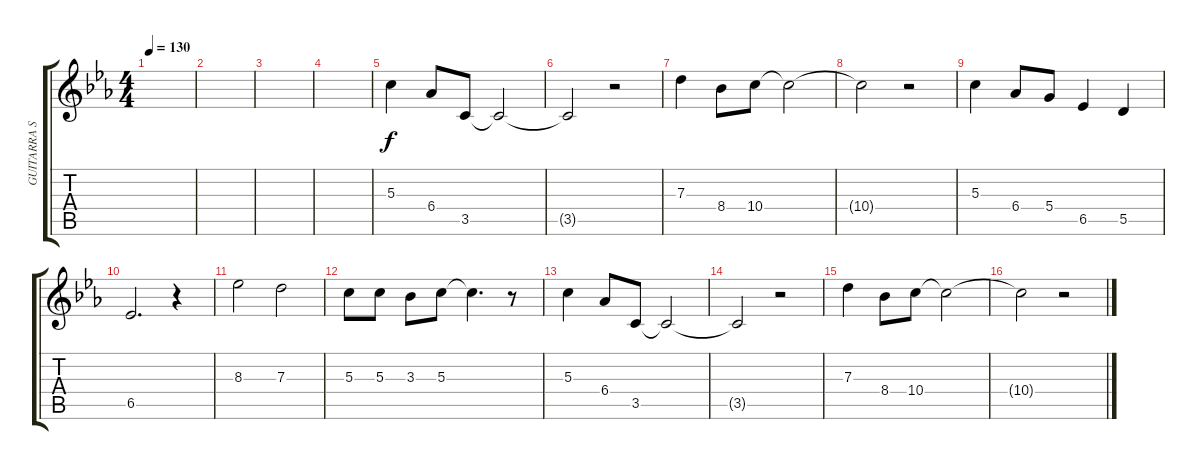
\track ("GUITARRA SOLOS" "GUITARRA S") {instrument acousticguitarsteel}
\staff {score tabs}
\tuning (E4 B3 G3 D3 A2 E2) {hide}
\ts (4 4)
\tempo 130
\clef g2
\ks cminor
|
|
|
|
5.3.4 6.4.8 3.5.8 3.5{t}.2 |
3.5{t}.2 r.2 |
7.3.4 8.4.8 10.4.8 10.4{t}.2 |
10.4{t}.2 r.2 |
5.3.4 6.4.8 5.4.8 6.5.4 5.5.4 |
6.5.2{d} r.4 |
8.3.2 7.3.2 |
5.3.8 5.3.8 3.3.8 5.3.8 5.3{t}.4{d} r.8 |
5.3.4 6.4.8 3.5.8 3.5{t}.2 |
3.5{t}.2 r.2 |
7.3.4 8.4.8 10.4.8 10.4{t}.2 |
10.4{t}.2 r.2
